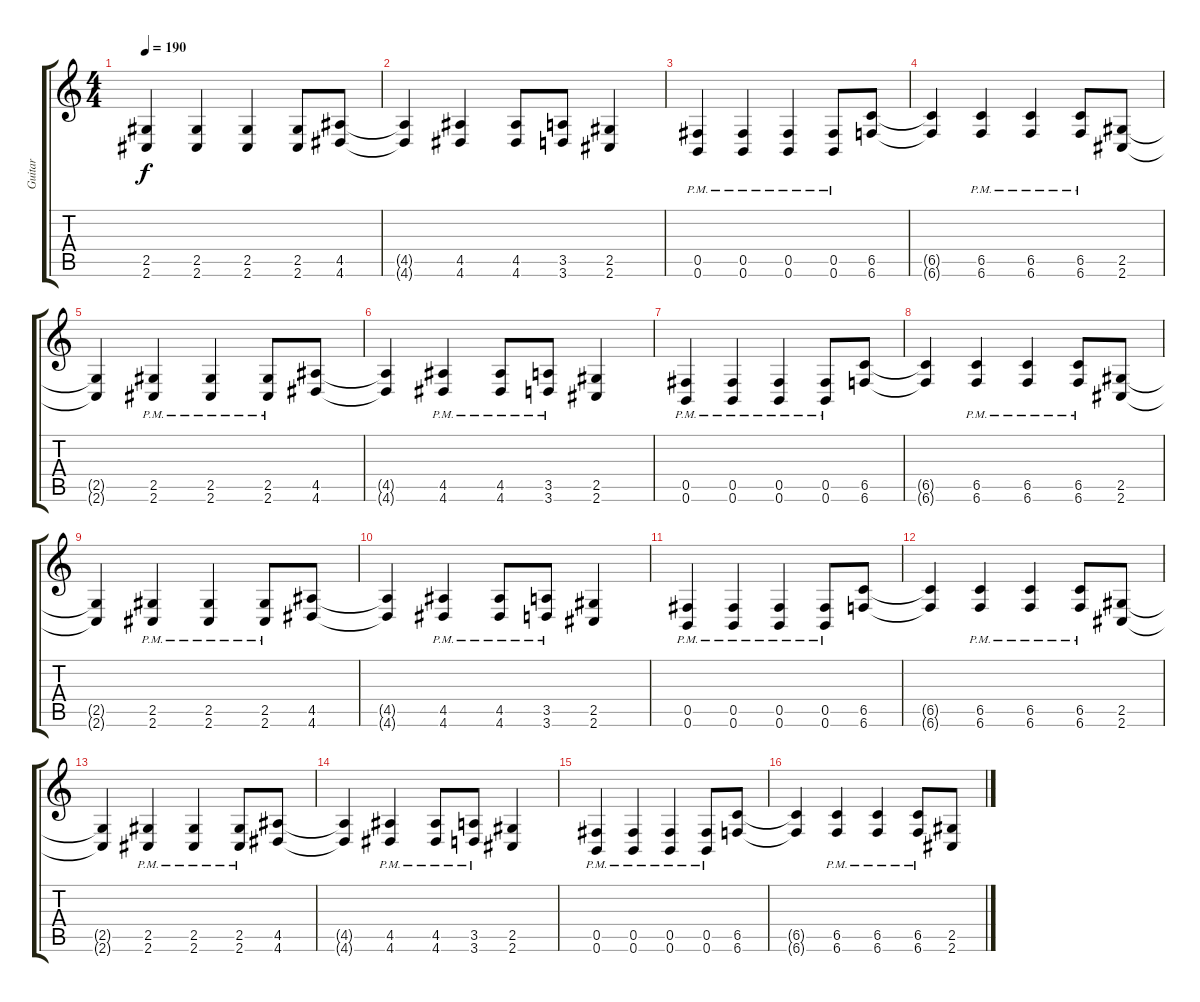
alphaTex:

\track ("Guitar" "Guitar") {instrument distortionguitar}
\staff {score tabs}
\tuning (Db4 Ab3 E3 B2 Gb2 B1) {hide}
\ts (4 4)
\tempo 190
\clef g2
\ks c
(2.5{t} 2.6{t}).4{dy f} (2.5 2.6).4 (2.5 2.6).4 (2.5 2.6).8 (4.5 4.6).8 |
(4.5{t} 4.6{t}).4 (4.5 4.6).4 (4.5 4.6).8 (3.5 3.6).8 (2.5 2.6).4 |
(0.5{pm} 0.6{pm}).4 (0.5{pm} 0.6{pm}).4 (0.5{pm} 0.6{pm}).4 (0.5{pm} 0.6{pm}).8 (6.5 6.6).8 |
(6.5{t} 6.6{t}).4 (6.5{pm} 6.6{pm}).4 (6.5{pm} 6.6{pm}).4 (6.5{pm} 6.6{pm}).8 (2.5 2.6).8 |
(2.5{t} 2.6{t}).4 (2.5{pm} 2.6{pm}).4 (2.5{pm} 2.6{pm}).4 (2.5{pm} 2.6{pm}).8 (4.5 4.6).8 |
(4.5{t} 4.6{t}).4 (4.5{pm} 4.6{pm}).4 (4.5{pm} 4.6{pm}).8 (3.5{pm} 3.6{pm}).8 (2.5 2.6).4 |
(0.5{pm} 0.6{pm}).4 (0.5{pm} 0.6{pm}).4 (0.5{pm} 0.6{pm}).4 (0.5{pm} 0.6{pm}).8 (6.5 6.6).8 |
(6.5{t} 6.6{t}).4 (6.5{pm} 6.6{pm}).4 (6.5{pm} 6.6{pm}).4 (6.5{pm} 6.6{pm}).8 (2.5 2.6).8 |
(2.5{t} 2.6{t}).4 (2.5{pm} 2.6{pm}).4 (2.5{pm} 2.6{pm}).4 (2.5{pm} 2.6{pm}).8 (4.5 4.6).8 |
(4.5{t} 4.6{t}).4 (4.5{pm} 4.6{pm}).4 (4.5{pm} 4.6{pm}).8 (3.5{pm} 3.6{pm}).8 (2.5 2.6).4 |
(0.5{pm} 0.6{pm}).4 (0.5{pm} 0.6{pm}).4 (0.5{pm} 0.6{pm}).4 (0.5{pm} 0.6{pm}).8 (6.5 6.6).8 |
(6.5{t} 6.6{t}).4 (6.5{pm} 6.6{pm}).4 (6.5{pm} 6.6{pm}).4 (6.5{pm} 6.6{pm}).8 (2.5 2.6).8 |
(2.5{t} 2.6{t}).4 (2.5{pm} 2.6{pm}).4 (2.5{pm} 2.6{pm}).4 (2.5{pm} 2.6{pm}).8 (4.5 4.6).8 |
(4.5{t} 4.6{t}).4 (4.5{pm} 4.6{pm}).4 (4.5{pm} 4.6{pm}).8 (3.5{pm} 3.6{pm}).8 (2.5 2.6).4 |
(0.5{pm} 0.6{pm}).4 (0.5{pm} 0.6{pm}).4 (0.5{pm} 0.6{pm}).4 (0.5{pm} 0.6{pm}).8 (6.5 6.6).8 |
(6.5{t} 6.6{t}).4 (6.5{pm} 6.6{pm}).4 (6.5{pm} 6.6{pm}).4 (6.5{pm} 6.6{pm}).8 (2.5 2.6).8
